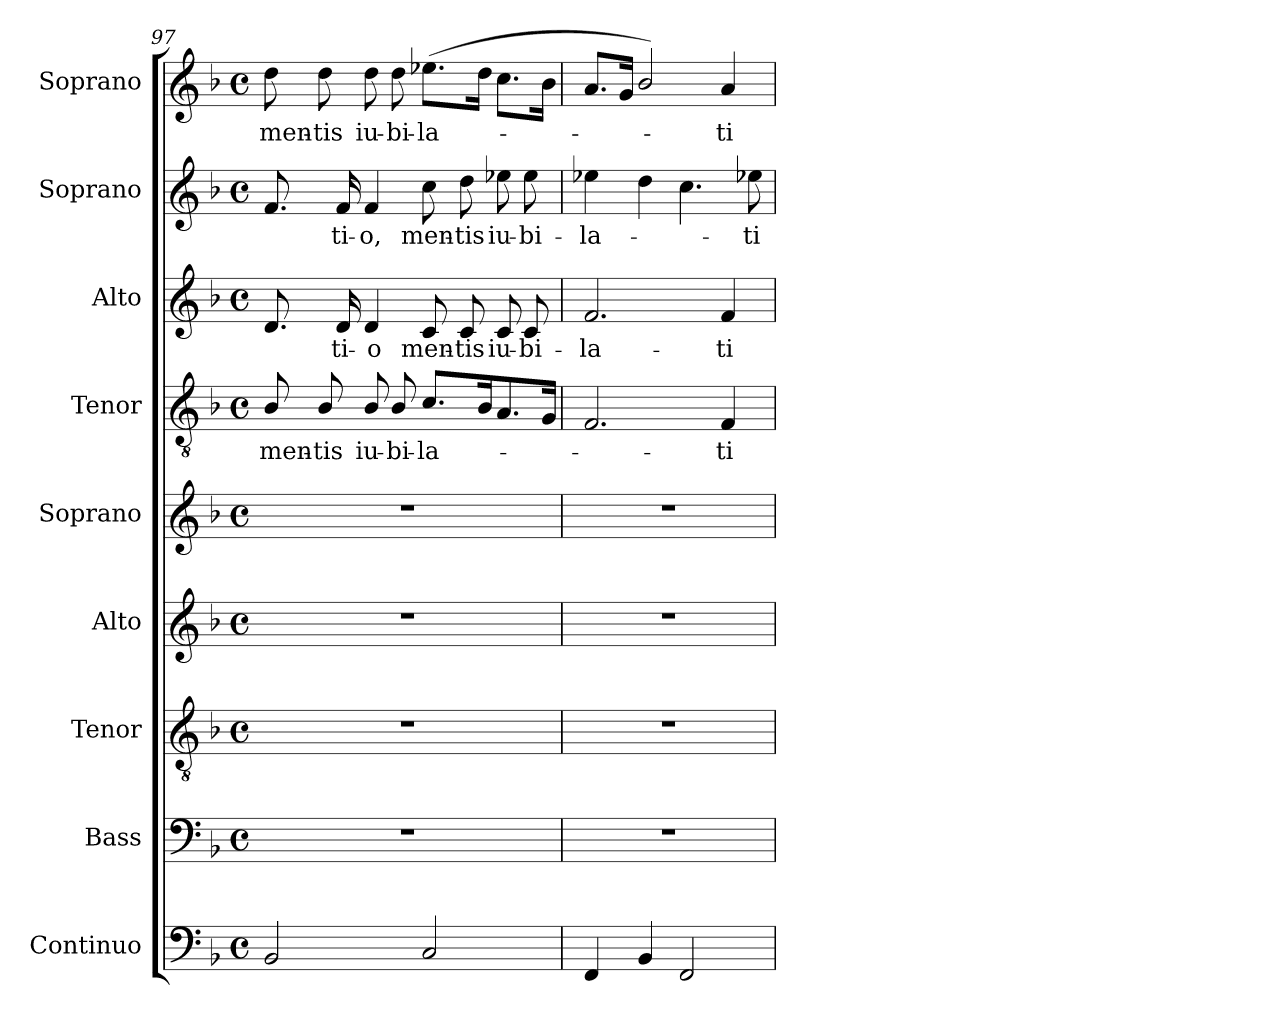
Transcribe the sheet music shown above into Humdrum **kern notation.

**kern	**kern	**kern	**kern	**kern	**kern	**text	**kern	**text	**kern	**text	**kern	**text
*part9	*part8	*part7	*part6	*part5	*part4	*part4	*part3	*part3	*part2	*part2	*part1	*part1
*staff9	*staff8	*staff7	*staff6	*staff5	*staff4	*staff4	*staff3	*staff3	*staff2	*staff2	*staff1	*staff1
*I"Continuo	*I"Bass	*I"Tenor	*I"Alto	*I"Soprano	*I"Tenor	*	*I"Alto	*	*I"Soprano	*	*I"Soprano	*
*I'Cont.	*I'B.	*I'T.	*I'A.	*I'S.	*I'T.	*	*I'A.	*	*I'S.	*	*I'S.	*
!!LO:PB:g=z
*clefF4	*clefF4	*clefGv2	*clefG2	*clefG2	*clefGv2	*	*clefG2	*	*clefG2	*	*clefG2	*
*	*	*ITrd7c12	*	*	*ITrd7c12	*	*	*	*	*	*	*
*k[b-]	*k[b-]	*k[b-]	*k[b-]	*k[b-]	*k[b-]	*	*k[b-]	*	*k[b-]	*	*k[b-]	*
*F:	*F:	*F:	*F:	*F:	*F:	*	*F:	*	*F:	*	*F:	*
*M4/4	*M4/4	*M4/4	*M4/4	*M4/4	*M4/4	*	*M4/4	*	*M4/4	*	*M4/4	*
*met(c)	*met(c)	*met(c)	*met(c)	*met(c)	*met(c)	*	*met(c)	*	*met(c)	*	*met(c)	*
=97	=97	=97	=97	=97	=97	=97	=97	=97	=97	=97	=97	=97
!	!	!	!	!	!	!LO:LY:b:color=#000000	!	!	!	!	!	!
!	!	!	!	!	!	!	!	!	!	!	!	!LO:LY:b:color=#000000
2BB-i/	1r	1r	1r	1r	8BB-i/	men-	8.di/	.	8.fi/	.	8ddi\	men-
!	!	!	!	!	!	!LO:LY:b:color=#000000	!	!	!	!	!	!
!	!	!	!	!	!	!	!	!	!	!	!	!LO:LY:b:color=#000000
.	.	.	.	.	8BB-i/	-tis	.	.	.	.	8ddi\	-tis
!	!	!	!	!	!	!	!	!LO:LY:b:color=#000000	!	!	!	!
!	!	!	!	!	!	!	!	!	!	!LO:LY:b:color=#000000	!	!
.	.	.	.	.	.	.	16di/	-ti-	16fi/	-ti-	.	.
!	!	!	!	!	!	!LO:LY:b:color=#000000	!	!	!	!	!	!
!	!	!	!	!	!	!	!	!LO:LY:b:color=#000000	!	!	!	!
!	!	!	!	!	!	!	!	!	!	!LO:LY:b:color=#000000	!	!
!	!	!	!	!	!	!	!	!	!	!	!	!LO:LY:b:color=#000000
.	.	.	.	.	8BB-i/	iu-	4di/	-o	4fi/	-o,	8ddi\	iu-
!	!	!	!	!	!	!LO:LY:b:color=#000000	!	!	!	!	!	!
!	!	!	!	!	!	!	!	!	!	!	!	!LO:LY:b:color=#000000
.	.	.	.	.	8BB-i/	-bi-	.	.	.	.	8ddi\	-bi-
!	!	!	!	!	!	!LO:LY:b:color=#000000	!	!	!	!	!	!
!	!	!	!	!	!	!	!	!LO:LY:b:color=#000000	!	!	!	!
!	!	!	!	!	!	!	!	!	!	!LO:LY:b:color=#000000	!	!
!	!	!	!	!	!	!	!	!	!	!	!	!LO:LY:b:color=#000000
2Ci/	.	.	.	.	8.Ci/L	-la-	8ci/	men-	8cci\	men-	(8.ee-Xi\L	-la-
!	!	!	!	!	!	!	!	!LO:LY:b:color=#000000	!	!	!	!
!	!	!	!	!	!	!	!	!	!	!LO:LY:b:color=#000000	!	!
.	.	.	.	.	.	.	8ci/	-tis	8ddi\	-tis	.	.
.	.	.	.	.	16BB-i/k	.	.	.	.	.	16ddi\Jk	.
!	!	!	!	!	!	!	!	!LO:LY:b:color=#000000	!	!	!	!
!	!	!	!	!	!	!	!	!	!	!LO:LY:b:color=#000000	!	!
.	.	.	.	.	8.AAi/	.	8ci/	iu-	8ee-Xi\	iu-	8.cci\L	.
!	!	!	!	!	!	!	!	!LO:LY:b:color=#000000	!	!	!	!
!	!	!	!	!	!	!	!	!	!	!LO:LY:b:color=#000000	!	!
.	.	.	.	.	.	.	8ci/	-bi-	8ee-i\	-bi-	.	.
.	.	.	.	.	16GGi/Jk	.	.	.	.	.	16b-i\Jk	.
=98	=98	=98	=98	=98	=98	=98	=98	=98	=98	=98	=98	=98
!	!	!	!	!	!	!	!	!LO:LY:b:color=#000000	!	!	!	!
!	!	!	!	!	!	!	!	!	!	!LO:LY:b:color=#000000	!	!
4FFi/	1r	1r	1r	1r	2.FFi/	.	2.fi/	-la-	4ee-Xi\	-la-	8.ai/L	.
.	.	.	.	.	.	.	.	.	.	.	16gi/Jk	.
4BB-i/	.	.	.	.	.	.	.	.	4ddi\	.	2b-i/)	.
2FFi/	.	.	.	.	.	.	.	.	4.cci\	.	.	.
!	!	!	!	!	!	!LO:LY:b:color=#000000	!	!	!	!	!	!
!	!	!	!	!	!	!	!	!LO:LY:b:color=#000000	!	!	!	!
!	!	!	!	!	!	!	!	!	!	!	!	!LO:LY:b:color=#000000
.	.	.	.	.	4FFi/	-ti-	4fi/	-ti-	.	.	4ai/	-ti-
!	!	!	!	!	!	!	!	!	!	!LO:LY:b:color=#000000	!	!
.	.	.	.	.	.	.	.	.	8ee-Xi\	-ti-	.	.
=	=	=	=	=	=	=	=	=	=	=	=	=
*-	*-	*-	*-	*-	*-	*-	*-	*-	*-	*-	*-	*-
